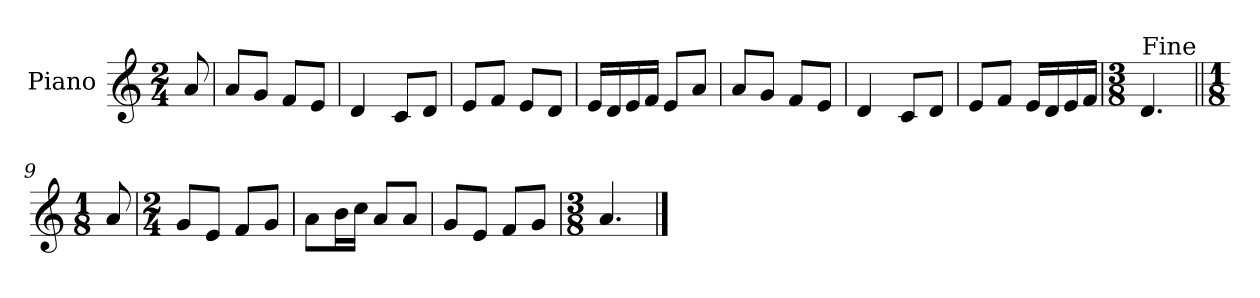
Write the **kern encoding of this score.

**kern
*part1
*staff1
*I"Piano
*I'Pno.
*clefG2
*k[]
*M2/4
=
8a/
=1
8a/L
8g/J
8f/L
8e/J
=2
4d/
8c/L
8d/J
=3
8e/L
8f/J
8e/L
8d/J
=4
16e/LL
16d/
16e/
16f/JJ
8e/L
8a/J
=5
8a/L
8g/J
8f/L
8e/J
=6
4d/
8c/L
8d/J
=7
8e/L
8f/J
16e/LL
16d/
16e/
16f/JJ
=8
*M3/8
4.d/
!LO:TX:a:rj:t=Fine
!!LO:LB:g=z
=9||
*M1/8
8a/
=10
*M2/4
8g/L
8e/J
8f/L
8g/J
=11
8a\L
16b\L
16cc\JJ
8a/L
8a/J
=12
8g/L
8e/J
8f/L
8g/J
=13
*M3/8
4.a/
==
*-
